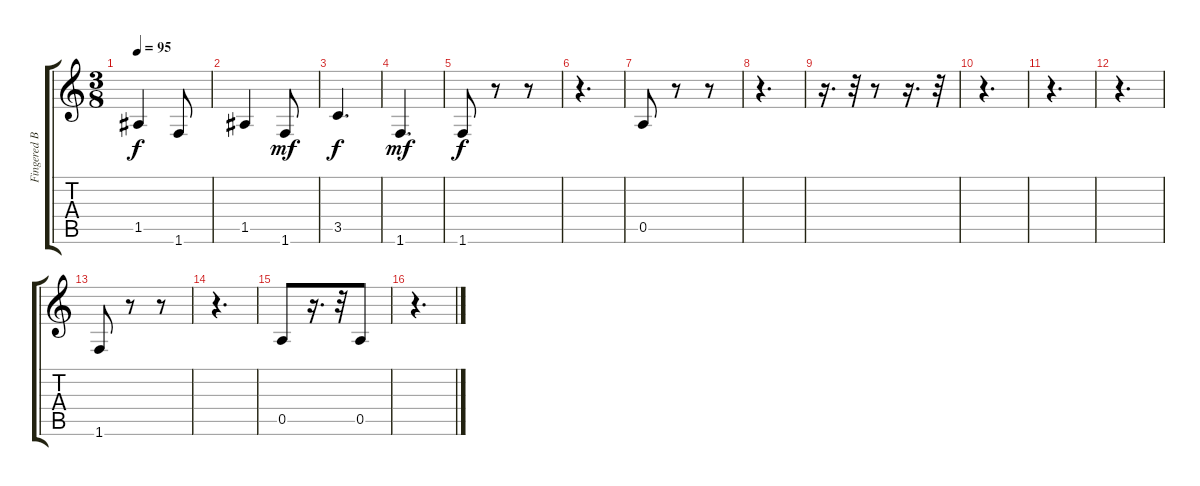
\track ("Fingered Bs." "Fingered B") {instrument electricbassfinger}
\staff {score tabs}
\tuning (E4 B3 G3 D3 A2 E2) {hide}
\ts (3 8)
\tempo 95
\clef g2
\ks c
1.5.4{dy f} 1.6.8 |
1.5.4 1.6.8{dy mf} |
3.5.4{d dy f} |
1.6.4{d dy mf} |
1.6.8{dy f} r.8 r.8 |
r.4{d} |
0.5.8 r.8 r.8 |
r.4{d} |
r.16{d} r.32 r.8 r.16{d} r.32 |
r.4{d} |
r.4{d} |
r.4{d} |
1.6.8 r.8 r.8 |
r.4{d} |
0.5.8 r.16{d} r.32 0.5.8 |
r.4{d}
